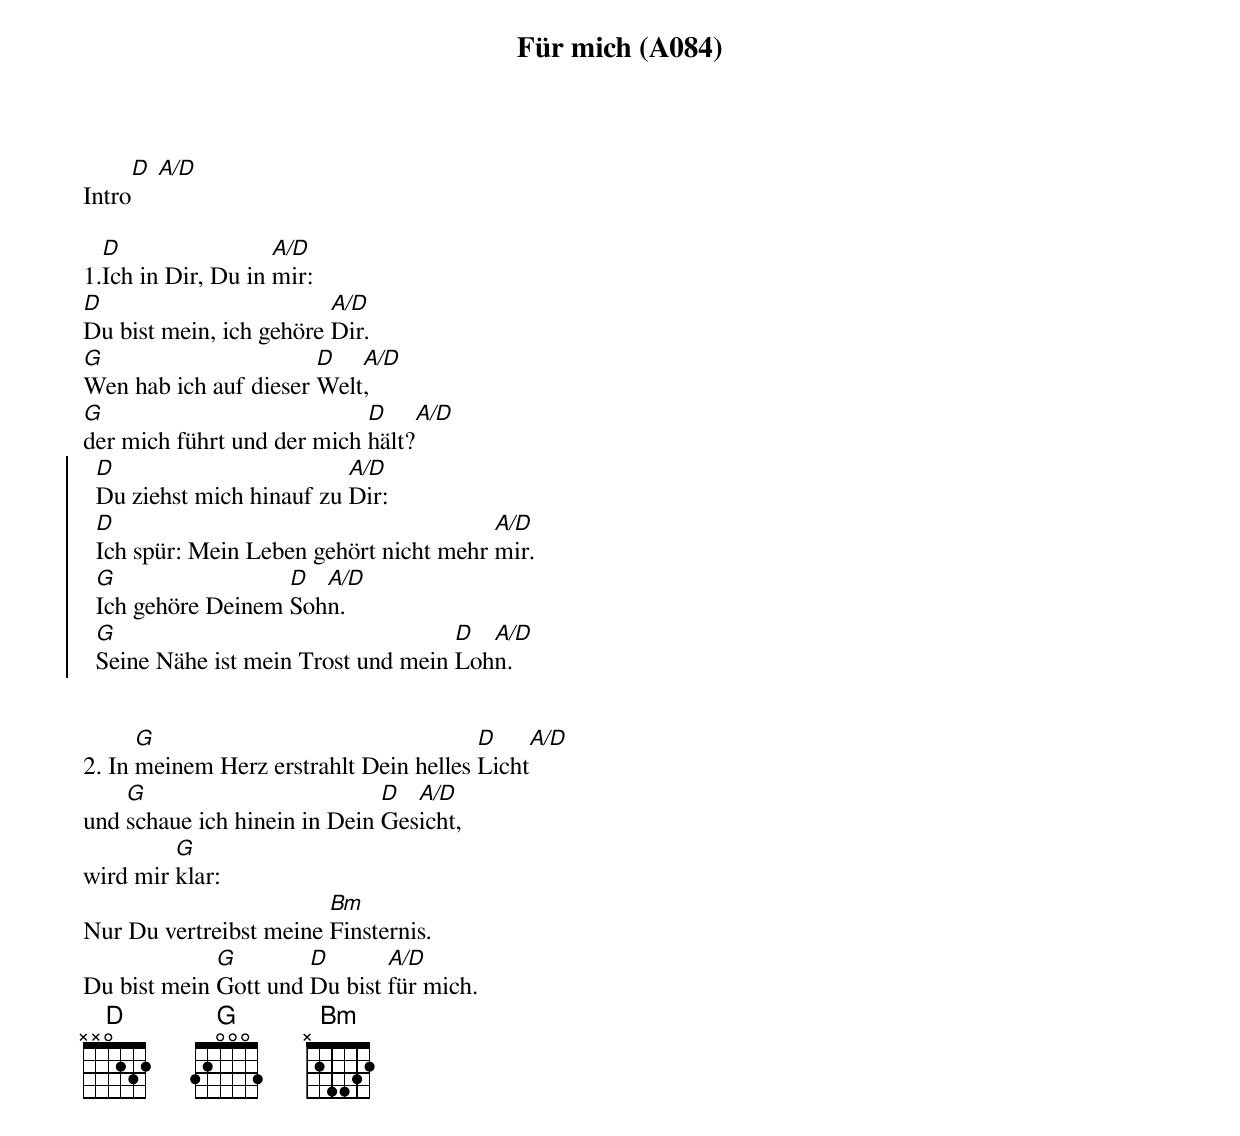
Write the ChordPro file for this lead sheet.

{title: Für mich (A084)}
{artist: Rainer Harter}

Intro[D] [A/D]

1.[D]Ich in Dir, Du in [A/D]mir:
[D]Du bist mein, ich gehöre [A/D]Dir.
[G]Wen hab ich auf dieser [D]Welt[A/D],
[G]der mich führt und der mich [D]hält?[A/D]
{soc}
  [D]Du ziehst mich hinauf zu [A/D]Dir:
  [D]Ich spür: Mein Leben gehört nicht mehr [A/D]mir.
  [G]Ich gehöre Deinem [D]Soh[A/D]n.
  [G]Seine Nähe ist mein Trost und mein [D]Loh[A/D]n.
 {eoc}


2. In [G]meinem Herz erstrahlt Dein helles [D]Licht[A/D]
und [G]schaue ich hinein in Dein [D]Ges[A/D]icht,
wird mir [G]klar:
Nur Du vertreibst meine [Bm]Finsternis.
Du bist mein [G]Gott und [D]Du bist [A/D]für mich.
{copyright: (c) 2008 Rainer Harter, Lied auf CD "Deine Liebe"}
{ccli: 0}
